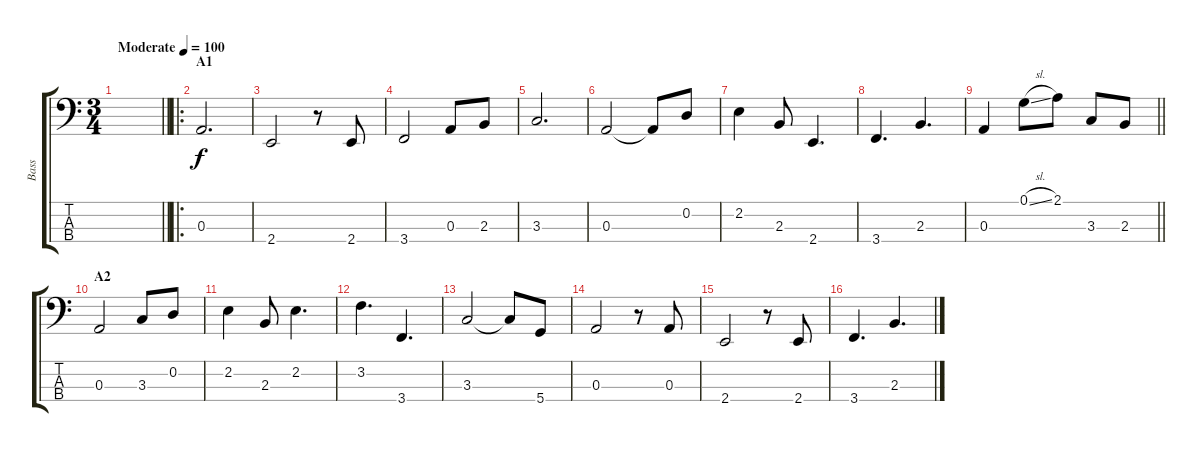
\track ("Bass" "Bass") {instrument electricbassfinger}
\staff {score tabs}
\tuning (G2 D2 A1 D1) {hide}
\ts (3 4)
\tempo (100 "Moderate")
\clef f4
\barLineRight lightlight
\ks c
|
\ro
\section ("" "A1")
0.3.2{d} |
2.4.2 r.8 2.4.8 |
3.4.2 0.3.8 2.3.8 |
3.3.2{d} |
0.3.2 0.3{t}.8 0.2.8 |
2.2.4 2.3.8 2.4.4{d} |
3.4.4{d} 2.3.4{d} |
\barLineRight lightlight
0.3.4 0.1{sl}.8 2.1.8 3.3.8 2.3.8 |
\section ("" "A2")
0.3.2 3.3.8 0.2.8 |
2.2.4 2.3.8 2.2.4{d} |
3.2.4{d} 3.4.4{d} |
3.3.2 3.3{t}.8 5.4.8 |
0.3.2 r.8 0.3.8 |
2.4.2 r.8 2.4.8 |
3.4.4{d} 2.3.4{d}
